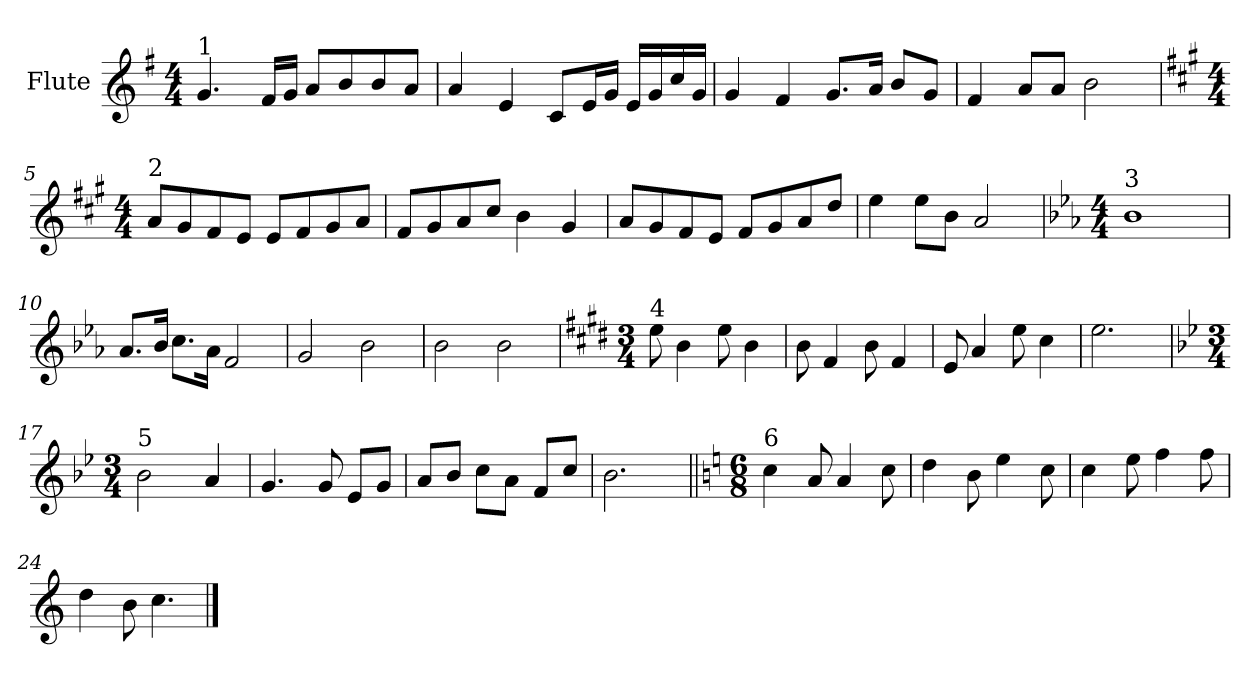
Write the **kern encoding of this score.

**kern
*part1
*staff1
*I"Flute
*I'Fl.
!!LO:PB:g=z
*clefG2
*k[f#]
*G:
*M4/4
=1
!LO:TX:a:t=1
4.gi/
16f#i/LL
16gi/JJ
8ai/L
8bi/
8bi/
8ai/J
=2
4ai/
4ei/
8ci/L
16ei/L
16gi/JJ
16ei/LL
16gi/
16cci/
16gi/JJ
=3
4gi/
4f#i/
8.gi/L
16ai/Jk
8bi/L
8gi/J
=4
4f#i/
8ai/L
8ai/J
2bi\
!!LO:LB:g=z
=5
*k[f#c#g#]
*A:
*M4/4
!LO:TX:a:t=2
8ai/L
8g#i/
8f#i/
8ei/J
8ei/L
8f#i/
8g#i/
8ai/J
=6
8f#i/L
8g#i/
8ai/
8cc#i/J
4bi\
4g#i/
=7
8ai/L
8g#i/
8f#i/
8ei/J
8f#i/L
8g#i/
8ai/
8ddi/J
=8
4eei\
8eei\L
8bi\J
2ai/
!!LO:LB:g=z
=9
*k[b-e-a-]
*E-:
*M4/4
!LO:TX:a:t=3
1b-i
=10
8.a-i/L
16b-i/Jk
8.cci\L
16a-i\Jk
2fi/
=11
2gi/
2b-i\
=12
2b-i\
2b-i\
!!LO:LB:g=z
=13
*k[f#c#g#d#]
*E:
*M3/4
!LO:TX:a:t=4
8eei\
4bi\
8eei\
4bi\
=14
8bi\
4f#i/
8bi\
4f#i/
=15
8ei/
4ai/
8eei\
4cc#i\
=16
2.eei\
!!LO:LB:g=z
=17
*k[b-e-]
*B-:
*M3/4
!LO:TX:a:t=5
2b-i\
4ai/
=18
4.gi/
8gi/
8e-i/L
8gi/J
=19
8ai/L
8b-i/J
8cci\L
8ai\J
8fi/L
8cci/J
=20
2.b-i\
!!LO:LB:g=z
=21||
*k[]
*C:
*M6/8
!LO:TX:a:t=6
4cci\
8ai/
4ai/
8cci\
=22
4ddi\
8bi\
4eei\
8cci\
=23
4cci\
8eei\
4ffi\
8ffi\
=24
4ddi\
8bi\
4.cci\
==
*-
